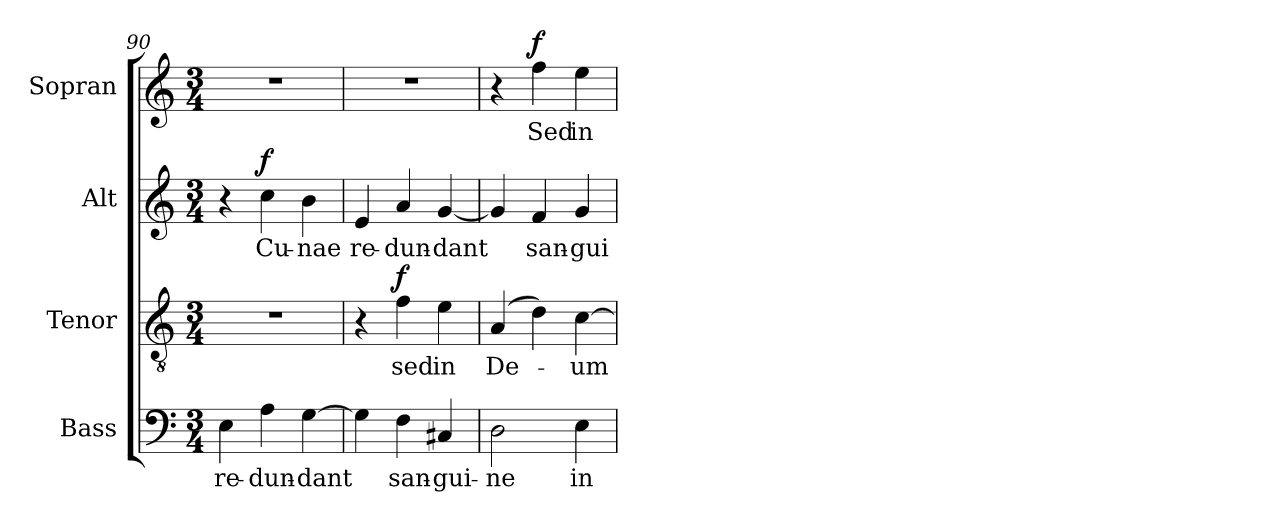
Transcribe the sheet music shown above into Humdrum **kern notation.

**kern	**text	**kern	**text	**dynam	**kern	**text	**dynam	**kern	**text	**dynam
*part4	*part4	*part3	*part3	*part3	*part2	*part2	*part2	*part1	*part1	*part1
*staff4	*staff4	*staff3	*staff3	*staff3	*staff2	*staff2	*staff2	*staff1	*staff1	*staff1
*I"Bass	*	*I"Tenor	*	*	*I"Alt	*	*	*I"Sopran	*	*
*I'B.	*	*I'T.	*	*	*I'A.	*	*	*I'S.	*	*
*clefF4	*	*clefGv2	*	*	*clefG2	*	*	*clefG2	*	*
*k[]	*	*k[]	*	*	*k[]	*	*	*k[]	*	*
*C:	*	*C:	*	*	*C:	*	*	*C:	*	*
*M3/4	*	*M3/4	*	*	*M3/4	*	*	*M3/4	*	*
=90	=90	=90	=90	=90	=90	=90	=90	=90	=90	=90
!	!LO:LY:b	!	!	!	!	!	!	!	!	!
4E\	re-	2.r	.	.	4r	.	.	2.r	.	.
!	!LO:LY:b	!	!	!	!	!LO:LY:b	!LO:DY:a	!	!	!
4A\	-dun-	.	.	.	4cc\	Cu-	f	.	.	.
!	!LO:LY:b	!	!	!	!	!LO:LY:b	!	!	!	!
[4G\	-dant	.	.	.	4b\	-nae	.	.	.	.
!!LO:LB:g=z
=91	=91	=91	=91	=91	=91	=91	=91	=91	=91	=91
!	!	!	!	!	!	!LO:LY:b	!	!	!	!
4G\]	.	4r	.	.	4e/	re-	.	2.r	.	.
!	!LO:LY:b	!	!LO:LY:b	!LO:DY:a	!	!LO:LY:b	!	!	!	!
4F\	san-	4f\	sed	f	4a/	-dun-	.	.	.	.
!	!LO:LY:b	!	!LO:LY:b	!	!	!LO:LY:b	!	!	!	!
4C#X/	-gui-	4e\	in	.	[4g/	-dant	.	.	.	.
=92	=92	=92	=92	=92	=92	=92	=92	=92	=92	=92
!	!LO:LY:b	!	!LO:LY:b	!	!	!	!	!	!	!
2D\	-ne	(4A/	De-	.	4g/]	.	.	4r	.	.
!	!	!	!	!	!	!LO:LY:b	!	!	!LO:LY:b	!LO:DY:a
.	.	4d\)	.	.	4f/	san-	.	4ff\	Sed	f
!	!LO:LY:b	!	!LO:LY:b	!	!	!LO:LY:b	!	!	!LO:LY:b	!
4E\	in	[4c\	-um	.	4g/	-gui-	.	4ee\	in	.
=	=	=	=	=	=	=	=	=	=	=
*-	*-	*-	*-	*-	*-	*-	*-	*-	*-	*-
